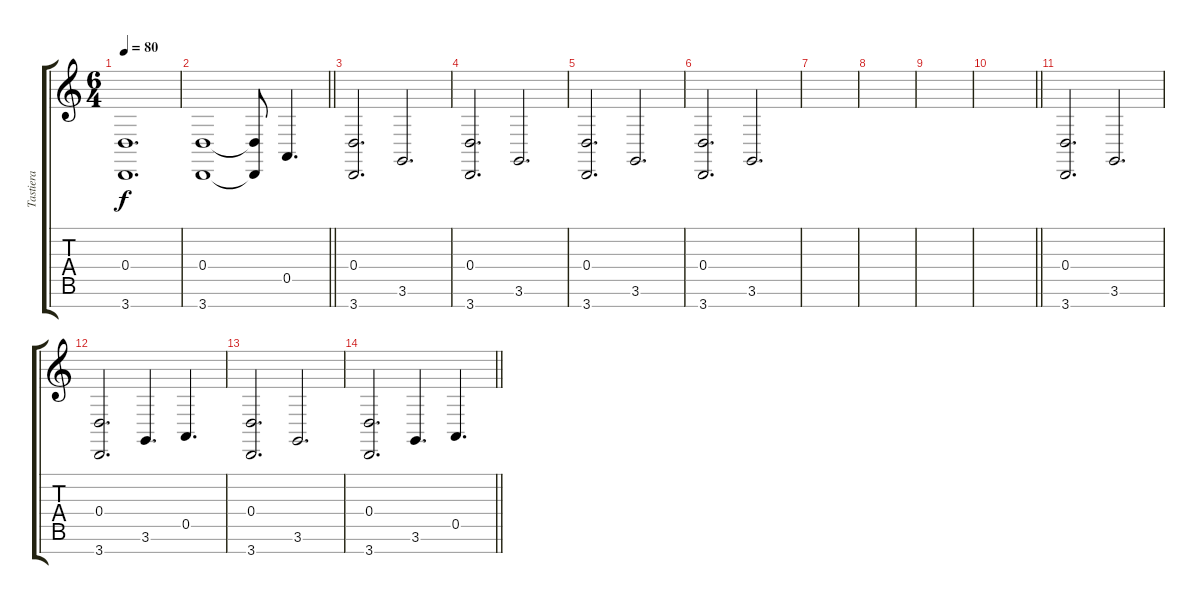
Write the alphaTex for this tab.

\track ("Tastiera" "Tastiera") {instrument synthvoice}
\staff {score tabs}
\tuning (E4 B3 G3 D3 A2 E2 B1) {hide}
\ts (6 4)
\tempo 80
\clef g2
\ks c
(0.4 3.7).1{d dy f} |
\barLineRight lightlight
(0.4 3.7).1 (0.4{t} 3.7{t}).8 0.5.4{d} |
(0.4 3.7).2{d} 3.6.2{d} |
(0.4 3.7).2{d} 3.6.2{d} |
(0.4 3.7).2{d} 3.6.2{d} |
(0.4 3.7).2{d} 3.6.2{d} |
|
|
|
\barLineRight lightlight
|
(0.4 3.7).2{d} 3.6.2{d} |
(0.4 3.7).2{d} 3.6.4{d} 0.5.4{d} |
(0.4 3.7).2{d} 3.6.2{d} |
\barLineRight lightlight
(0.4 3.7).2{d} 3.6.4{d} 0.5.4{d}
